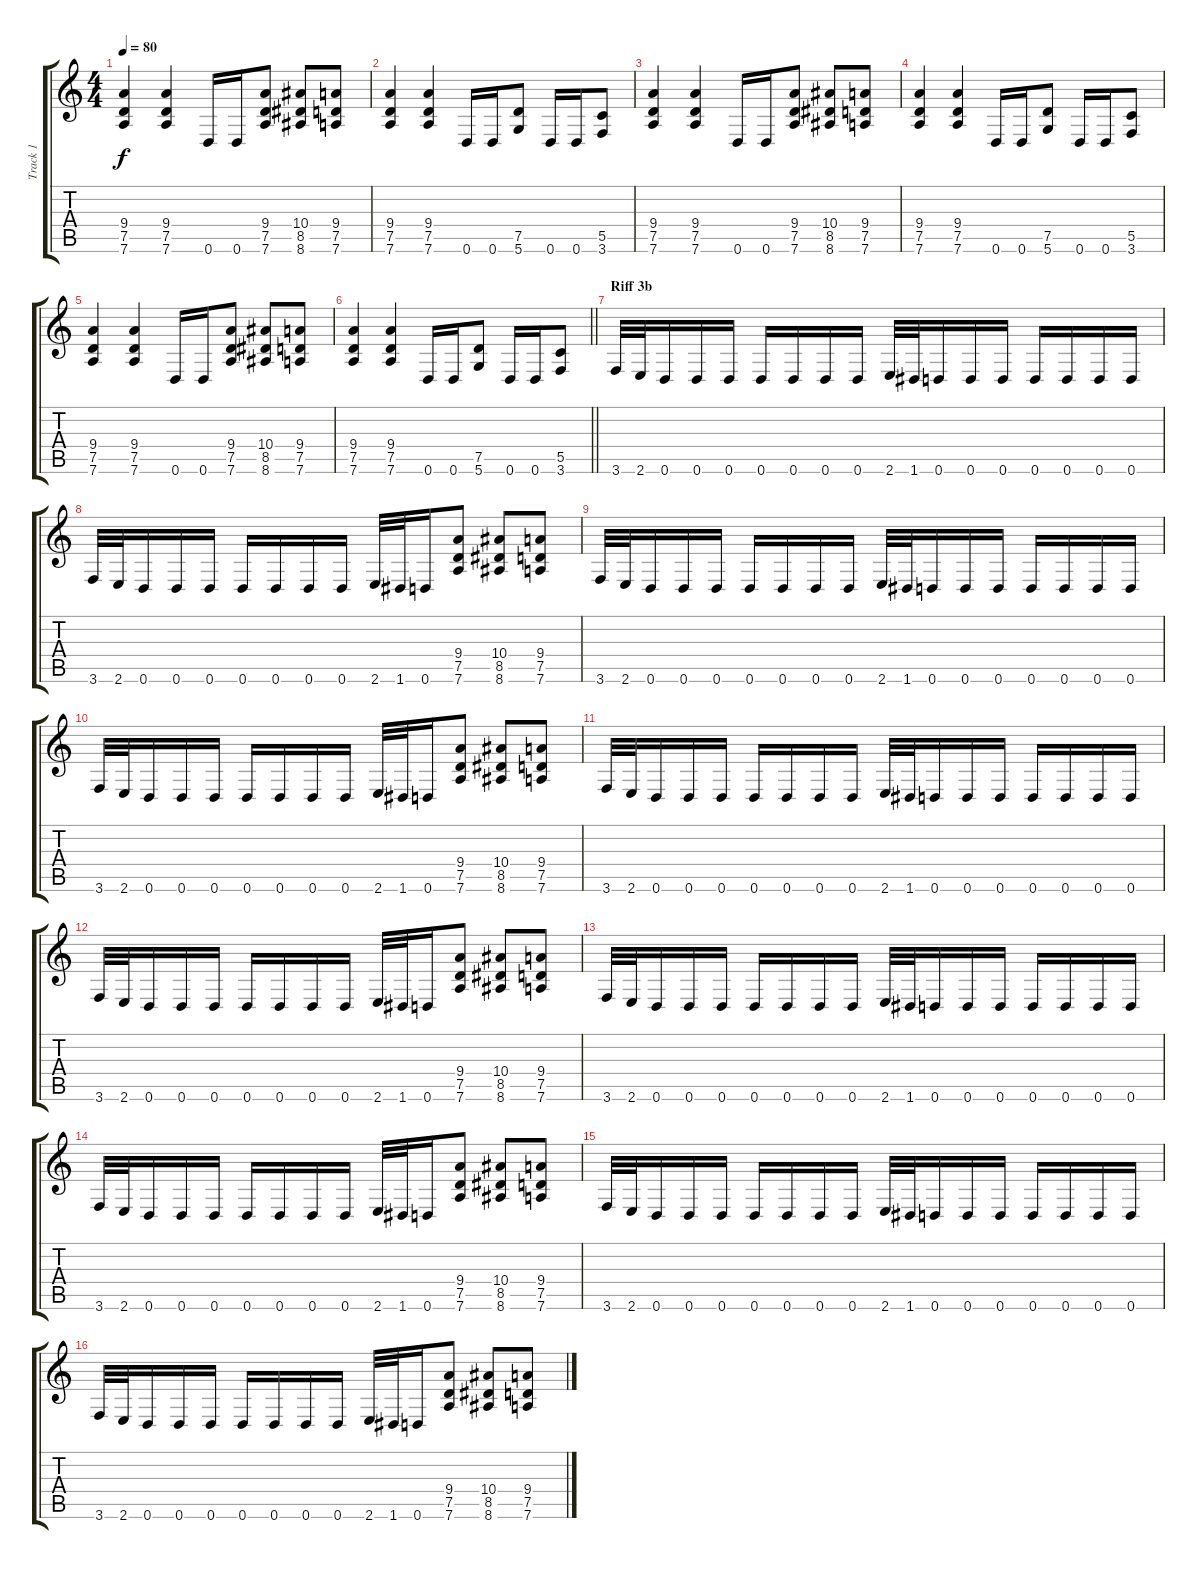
\track ("Track 1" "Track 1") {instrument distortionguitar}
\staff {score tabs}
\tuning (D4 A3 F3 C3 G2 D2) {hide}
\ts (4 4)
\tempo 80
\clef g2
\ks c
(9.4 7.5 7.6).4{dy f} (9.4 7.5 7.6).4 0.6.16 0.6.16 (9.4 7.5 7.6).8 (10.4 8.5 8.6).8 (9.4 7.5 7.6).8 |
(9.4 7.5 7.6).4 (9.4 7.5 7.6).4 0.6.16 0.6.16 (7.5 5.6).8 0.6.16 0.6.16 (5.5 3.6).8 |
(9.4 7.5 7.6).4 (9.4 7.5 7.6).4 0.6.16 0.6.16 (9.4 7.5 7.6).8 (10.4 8.5 8.6).8 (9.4 7.5 7.6).8 |
(9.4 7.5 7.6).4 (9.4 7.5 7.6).4 0.6.16 0.6.16 (7.5 5.6).8 0.6.16 0.6.16 (5.5 3.6).8 |
(9.4 7.5 7.6).4 (9.4 7.5 7.6).4 0.6.16 0.6.16 (9.4 7.5 7.6).8 (10.4 8.5 8.6).8 (9.4 7.5 7.6).8 |
\barLineRight lightlight
(9.4 7.5 7.6).4 (9.4 7.5 7.6).4 0.6.16 0.6.16 (7.5 5.6).8 0.6.16 0.6.16 (5.5 3.6).8 |
\section ("" "Riff 3b")
3.6.32 2.6.32 0.6.16 0.6.16 0.6.16 0.6.16 0.6.16 0.6.16 0.6.16 2.6.32 1.6.32 0.6.16 0.6.16 0.6.16 0.6.16 0.6.16 0.6.16 0.6.16 |
3.6.32 2.6.32 0.6.16 0.6.16 0.6.16 0.6.16 0.6.16 0.6.16 0.6.16 2.6.32 1.6.32 0.6.16 (9.4 7.5 7.6).8 (10.4 8.5 8.6).8 (9.4 7.5 7.6).8 |
3.6.32 2.6.32 0.6.16 0.6.16 0.6.16 0.6.16 0.6.16 0.6.16 0.6.16 2.6.32 1.6.32 0.6.16 0.6.16 0.6.16 0.6.16 0.6.16 0.6.16 0.6.16 |
3.6.32 2.6.32 0.6.16 0.6.16 0.6.16 0.6.16 0.6.16 0.6.16 0.6.16 2.6.32 1.6.32 0.6.16 (9.4 7.5 7.6).8 (10.4 8.5 8.6).8 (9.4 7.5 7.6).8 |
3.6.32 2.6.32 0.6.16 0.6.16 0.6.16 0.6.16 0.6.16 0.6.16 0.6.16 2.6.32 1.6.32 0.6.16 0.6.16 0.6.16 0.6.16 0.6.16 0.6.16 0.6.16 |
3.6.32 2.6.32 0.6.16 0.6.16 0.6.16 0.6.16 0.6.16 0.6.16 0.6.16 2.6.32 1.6.32 0.6.16 (9.4 7.5 7.6).8 (10.4 8.5 8.6).8 (9.4 7.5 7.6).8 |
3.6.32 2.6.32 0.6.16 0.6.16 0.6.16 0.6.16 0.6.16 0.6.16 0.6.16 2.6.32 1.6.32 0.6.16 0.6.16 0.6.16 0.6.16 0.6.16 0.6.16 0.6.16 |
3.6.32 2.6.32 0.6.16 0.6.16 0.6.16 0.6.16 0.6.16 0.6.16 0.6.16 2.6.32 1.6.32 0.6.16 (9.4 7.5 7.6).8 (10.4 8.5 8.6).8 (9.4 7.5 7.6).8 |
3.6.32 2.6.32 0.6.16 0.6.16 0.6.16 0.6.16 0.6.16 0.6.16 0.6.16 2.6.32 1.6.32 0.6.16 0.6.16 0.6.16 0.6.16 0.6.16 0.6.16 0.6.16 |
3.6.32 2.6.32 0.6.16 0.6.16 0.6.16 0.6.16 0.6.16 0.6.16 0.6.16 2.6.32 1.6.32 0.6.16 (9.4 7.5 7.6).8 (10.4 8.5 8.6).8 (9.4 7.5 7.6).8
